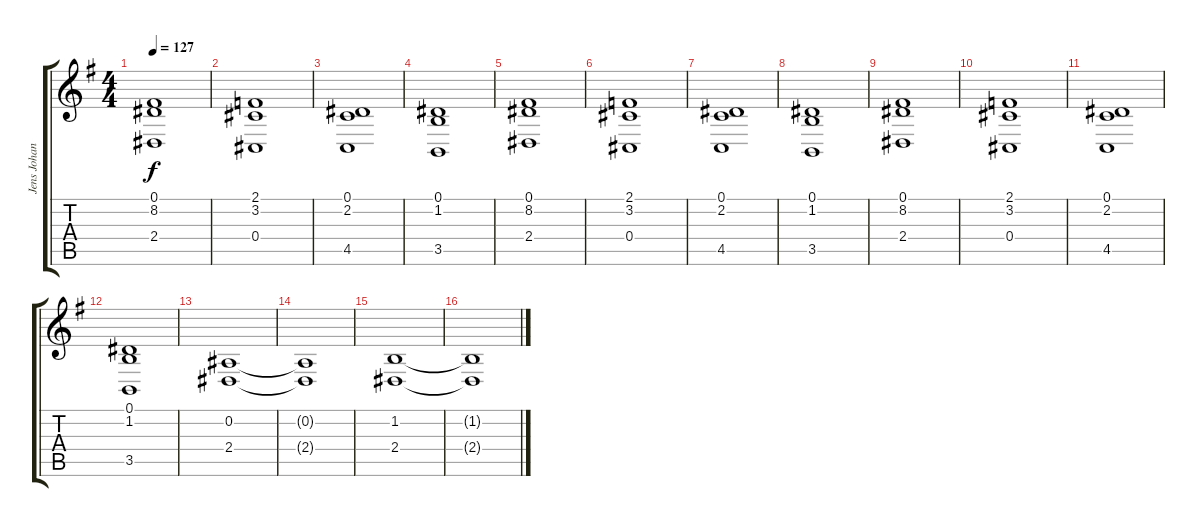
\track ("Jens Johansson I" "Jens Johan") {instrument choiraahs}
\staff {score tabs}
\tuning (Eb4 Bb3 Gb3 Db3 Ab2 Eb2) {hide}
\ts (4 4)
\tempo 127
\clef g2
\ks g
(0.1 8.2 2.4).1{dy f volume 13 instrument choiraahs} |
(2.1 3.2 0.4).1 |
(0.1 2.2 4.5).1 |
(0.1 1.2 3.5).1 |
(0.1 8.2 2.4).1{volume 13 instrument choiraahs} |
(2.1 3.2 0.4).1 |
(0.1 2.2 4.5).1 |
(0.1 1.2 3.5).1 |
(0.1 8.2 2.4).1{volume 13 instrument choiraahs} |
(2.1 3.2 0.4).1 |
(0.1 2.2 4.5).1 |
(0.1 1.2 3.5).1 |
(0.2 2.4).1{volume 10 instrument synthstrings1} |
(0.2{t} 2.4{t}).1 |
(1.2 2.4).1 |
(1.2{t} 2.4{t}).1
